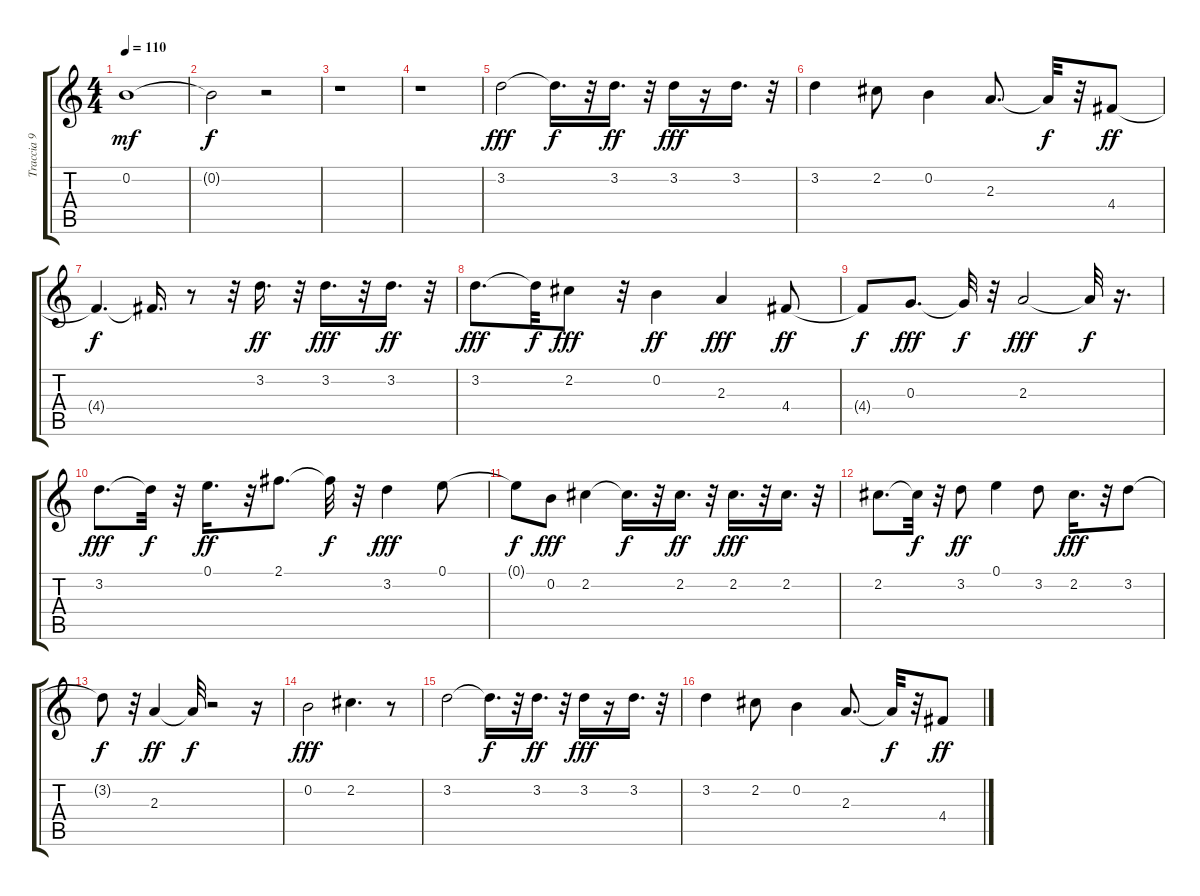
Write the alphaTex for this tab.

\track ("Traccia 9" "Traccia 9") {instrument electricguitarclean}
\staff {score tabs}
\tuning (E4 B3 G3 D3 A2 E2) {hide}
\ts (4 4)
\tempo 110
\clef g2
\ks c
0.2.1{dy mf} |
0.2{t}.2{dy f} r.2 |
r.1 |
r.1 |
3.2.2{dy fff} 3.2{t}.16{d dy f} r.32 3.2.16{d dy ff} r.32 3.2.16{dy fff} r.16 3.2.16{d} r.32 |
3.2.4 2.2.8 0.2.4 2.3.8{d} 2.3{t}.32{dy f} r.32 4.4.8{dy ff} |
4.4{t}.4{d dy f} 4.4{t}.16{d} r.8 r.32 3.2.16{d dy ff} r.32 3.2.16{d dy fff} r.32 3.2.16{d dy ff} r.32 |
3.2.8{d dy fff} 3.2{t}.32{dy f} 2.2.8{dy fff} r.32 0.2.4{dy ff} 2.3.4{dy fff} 4.4.8{dy ff} |
4.4{t}.8{dy f} 0.3.8{d dy fff} 0.3{t}.32{dy f} r.32 2.3.2{dy fff} 2.3{t}.32{dy f} r.16{d} |
3.2.8{d dy fff} 3.2{t}.32{dy f} r.32 0.1.16{d dy ff} r.32 2.1.8{d} 2.1{t}.32{dy f} r.32 3.2.4{dy fff} 0.1.8 |
0.1{t}.8{dy f} 0.2.8{dy fff} 2.2.4 2.2{t}.16{d dy f} r.32 2.2.16{d dy ff} r.32 2.2.16{d dy fff} r.32 2.2.16{d} r.32 |
2.2.8{d} 2.2{t}.32{dy f} r.32 3.2.8{dy ff} 0.1.4 3.2.8 2.2.16{d dy fff} r.32 3.2.8 |
3.2{t}.8{dy f} r.32 2.3.4{dy ff} 2.3{t}.32{dy f} r.2 r.16 |
0.2.2{dy fff} 2.2.4{d} r.8 |
3.2.2 3.2{t}.16{d dy f} r.32 3.2.16{d dy ff} r.32 3.2.16{dy fff} r.16 3.2.16{d} r.32 |
3.2.4 2.2.8 0.2.4 2.3.8{d} 2.3{t}.32{dy f} r.32 4.4.8{dy ff}
